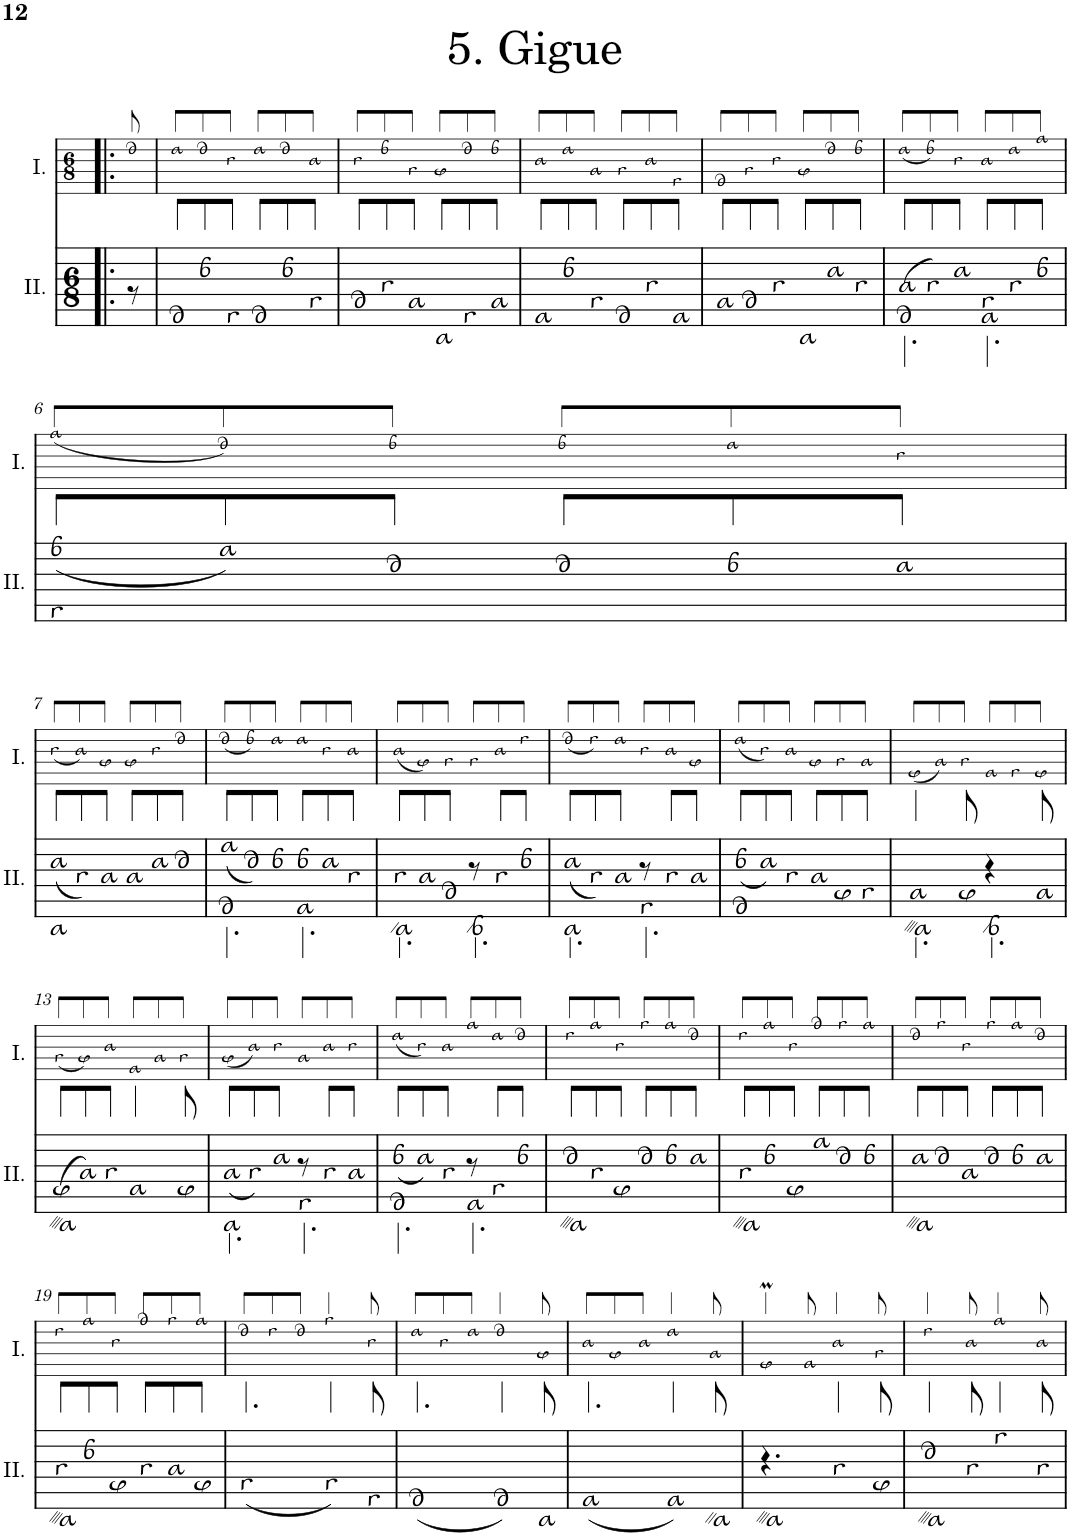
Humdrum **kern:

**kern	**kern	**kern	**kern
*part2	*part2	*part1	*part1
*staff4	*staff3	*staff2	*staff1
*I"II.	*	*I"I.	*
*I'II.	*	*I'I.	*
!!LO:PB:g=z
*stria6	*stria5	*stria6	*stria5
*	*clefGv2	*	*clefGv2
*k[f#]	*k[f#]	*k[f#]	*k[f#]
*M6/8	*M6/8	*M6/8	*M6/8
=!|:	=!|:	=!|:	=!|:
8r	8r	8d/	8d
=1	=1	=1	=1
8GG/L	8GG/L	8B/L	8B/L
8G/	8G/	8d/	8d/
8FF#/J	8FF#/J	8A/J	8A/J
8GG/L	8GG/L	8B/L	8B/L
8G/	8G/	8d/	8d/
8BB/J	8BB/J	8G/J	8G/J
=2	=2	=2	=2
8C/L	8C/L	8A/L	8A/L
8E/	8E/	8c/	8c/
8AA/J	8AA/J	8E/J	8E/J
8DD/L	8DD/L	8F#/L	8F#/L
8FF#/	8FF#/	8d/	8d/
8AA/J	8AA/J	8c/J	8c/J
=3	=3	=3	=3
8EE/L	8EE/L	8G/L	8G/L
8G/	8G/	8B/	8B/
8BB/J	8BB/J	8D/J	8D/J
8GG/L	8GG/L	8E/L	8E/L
8E/	8E/	8G/	8G/
8EE/J	8EE/J	8BB/J	8BB/J
=4	=4	=4	=4
8AA/L	8AA/L	8C/L	8C/L
8C/	8C/	8E/	8E/
8E/J	8E/J	8A/J	8A/J
8DD/L	8DD/L	8F#/L	8F#/L
8F#/	8F#/	8d/	8d/
8E/J	8E/J	8c/J	8c/J
=5	=5	=5	=5
*^	*^	*	*
8D/L	4.GG\	(8D/L	4.GG	8B/L	(8B/L
8E/	.	8E/)	.	8c/	8c/)
8F#/J	.	8F#/J	.	8A/J	8A/J
8BB/L	4.EE\	8BB/L	4.EE	8G/L	8G\L
8E/	.	8E/	.	8B/	8B\
8G/J	.	8G/J	.	8e/J	8e\J
!!LO:LB:g=z
=6	=6	=6	=6	=6	=6
8c/L	2.FF#	(8c\L	2.FF#	8e/L	(8e\L
8B/	.	8B\)	.	8d/	8d\)
8A/J	.	8A\J	.	8c/J	8c\J
8A/L	.	8A/L	.	8c/L	8c\L
8G/	.	8G/	.	8B/	8B\
8F#/J	.	8F#/J	.	8A/J	8A\J
!!LO:LB:g=z
=7	=7	=7	=7	=7	=7
8F#/L	2.DD	(8F#/L	2.DD	8A/L	(8A/L
8E/	.	8E/)	.	8G/	8G/)
8D/J	.	8D/J	.	8F#/J	8F#/J
8D/L	.	8D/L	.	8F#/L	8F#/L
8F#/	.	8F#/	.	8A/	8A/
8A/J	.	8A/J	.	8d/J	8d/J
=8	=8	=8	=8	=8	=8
8B/L	4.GG\	(8B/L	4.GG	8d/L	(8d\L
8A/	.	8A/)	.	8c/	8c\)
8G/J	.	8G/J	.	8B/J	8B\J
8G/L	4.EE\	8G/L	4.EE	8B/L	8B/L
8F#/	.	8F#/	.	8A/	8A/
8E/J	.	8E/J	.	8G/J	8G/J
=9	=9	=9	=9	=9	=9
8E/L	4.CC\	8E/L	4.CC	8G/L	(8G/L
8D/	.	8D/	.	8F#/	8F#/)
8C/J	.	8C/J	.	8E/J	8E/J
8r	4.CC#X\	8r	4.CC#X	8E/L	8E/L
8E/L	.	8E/L	.	8G/	8G/
8G/J	.	8G/J	.	8c#X/J	8c#X/J
=10	=10	=10	=10	=10	=10
8F#/L	4.DD\	(8F#/L	4.DD	8d/L	(8d\L
8E/	.	8E/)	.	8c#X/	8c#X\)
8D/J	.	8D/J	.	8B/J	8B\J
8r	4.FF#\	8r	4.FF#	8A/L	8A/L
8E/L	.	8E/L	.	8G/	8G/
8D/J	.	8D/J	.	8F#/J	8F#/J
=11	=11	=11	=11	=11	=11
8G/L	2.GG	(8G/L	2.GG	8B/L	(8B/L
8F#/	.	8F#/)	.	8A/	8A/)
8E/J	.	8E/J	.	8G/J	8G/J
8D/L	.	8D/L	.	8F#/L	8F#/L
8C#X/	.	8C#X/	.	8E/	8E/
8BB/J	.	8BB/J	.	8D/J	8D/J
=12	=12	=12	=12	=12	=12
4AA/	4.AAA\	4AA	4.AAA	8C#X/L	(8C#X/L
.	.	.	.	8D/	8D/)
8C#X/	.	8C#X	.	8E/J	8E/J
4r	4.CC#X\	4r	4.CC#X	8AA/L	8AA/L
.	.	.	.	8BB/	8BB/
8AA/	.	8AA	.	8C#/J	8C#/J
!!LO:LB:g=z
=13	=13	=13	=13	=13	=13
8C#X/L	2.AAA	(8C#X/L	2.AAA	8E/L	(8E/L
8D/	.	8D/)	.	8F#/	8F#/)
8E/J	.	8E/J	.	8G/J	8G/J
4AA/	.	4AA	.	8AA/L	8AA/L
.	.	.	.	8D/	8D/
8C#/	.	8C#	.	8E/J	8E/J
=14	=14	=14	=14	=14	=14
8D/L	4.DD\	(8D/L	4.DD	8F#/L	(8F#/L
8E/	.	8E/)	.	8G/	8G/)
8F#/J	.	8F#/J	.	8A/J	8A/J
8r	4.FF#\	8r	4.FF#	8D/L	8D/L
8E/L	.	8E/L	.	8G/	8G/
8D/J	.	8D/J	.	8A/J	8A/J
=15	=15	=15	=15	=15	=15
8G/L	4.GG\	(8G/L	4.GG	8B/L	(8B/L
8F#/	.	8F#/)	.	8A/	8A/)
8E/J	.	8E/J	.	8G/J	8G/J
8r	4.EE\	8r	4.EE	8e/L	8e\L
8BB/L	.	8BB/L	.	8B/	8B\
8G/J	.	8G/J	.	8d/J	8d\J
=16	=16	=16	=16	=16	=16
8A/L	2.AAA	8A/L	2.AAA	8c#X/L	8c#X\L
8E/	.	8E/	.	8e/	8e\
8C#X/J	.	8C#X/J	.	8A/J	8A\J
8A/L	.	8A/L	.	8f#/L	8f#\L
8G/	.	8G/	.	8e/	8e\
8F#/J	.	8F#/J	.	8d/J	8d\J
=17	=17	=17	=17	=17	=17
8E/L	2.AAA	8E/L	2.AAA	8c#X/L	8c#X\L
8G/	.	8G/	.	8e/	8e\
8C#X/J	.	8C#X/J	.	8A/J	8A\J
8B/L	.	8B/L	.	8g/L	8g\L
8A/	.	8A/	.	8f#/	8f#\
8G/J	.	8G/J	.	8e/J	8e\J
=18	=18	=18	=18	=18	=18
8F#/L	2.AAA	8F#/L	2.AAA	8d/L	8d\L
8A/	.	8A/	.	8f#/	8f#\
8D/J	.	8D/J	.	8A/J	8A\J
8A/L	.	8A/L	.	8f#/L	8f#\L
8G/	.	8G/	.	8e/	8e\
8F#/J	.	8F#/J	.	8d/J	8d\J
!!LO:LB:g=z
=19	=19	=19	=19	=19	=19
8E/L	2.AAA	8E/L	2.AAA	8c#X/L	8c#X\L
8G/	.	8G/	.	8e/	8e\
8C#X/J	.	8C#X/J	.	8A/J	8A\J
8E/L	.	8E/L	.	8g/L	8g\L
8D/	.	8D/	.	8f#/	8f#\
8C#/J	.	8C#/J	.	8e/J	8e\J
*v	*v	*	*	*	*
*	*v	*v	*	*
=20	=20	=20	=20
4.BB/	(4.BB	8d/L	8d\L
.	.	8c#X/	8c#X\
.	.	8d/J	8d\J
4BB/	4BB)	4f#/	4f#
8FF#/	8FF#	8A/	8A
=21	=21	=21	=21
4.GG/	(4.GG	8B/L	8B\L
.	.	8A/	8A\
.	.	8B/J	8B\J
4GG/	4GG)	4d/	4d
8DD/	8DD	8F#/	8F#
=22	=22	=22	=22
4.EE/	(4.EE	8G/L	8G/L
.	.	8F#/	8F#/
.	.	8G/J	8G/J
4EE/	4EE)	4B/	4B
8BBB/	8BBB	8D/	8D
=23	=23	=23	=23
*^	*	*	*
!	!	!LO:N:vis=4	!	!
*	*	*^	*	*
4.r	2.AAA	4.r	2.AAA	4C#Xm/	4C#Xm
.	.	.	.	8AA/	8AA
4E/	.	4E	.	4G/	4G
8C#X/	.	8C#X	.	8E/	8E
=24	=24	=24	=24	=24	=24
4A/	2.AAA	4A	2.AAA	4c#X/	4c#X
8E/	.	8E	.	8G/	8G
4c#X/	.	4c#X	.	4e/	4e
8E/	.	8E	.	8G/	8G
*v	*v	*	*	*	*
*	*v	*v	*	*
=	=	=	=
*-	*-	*-	*-
